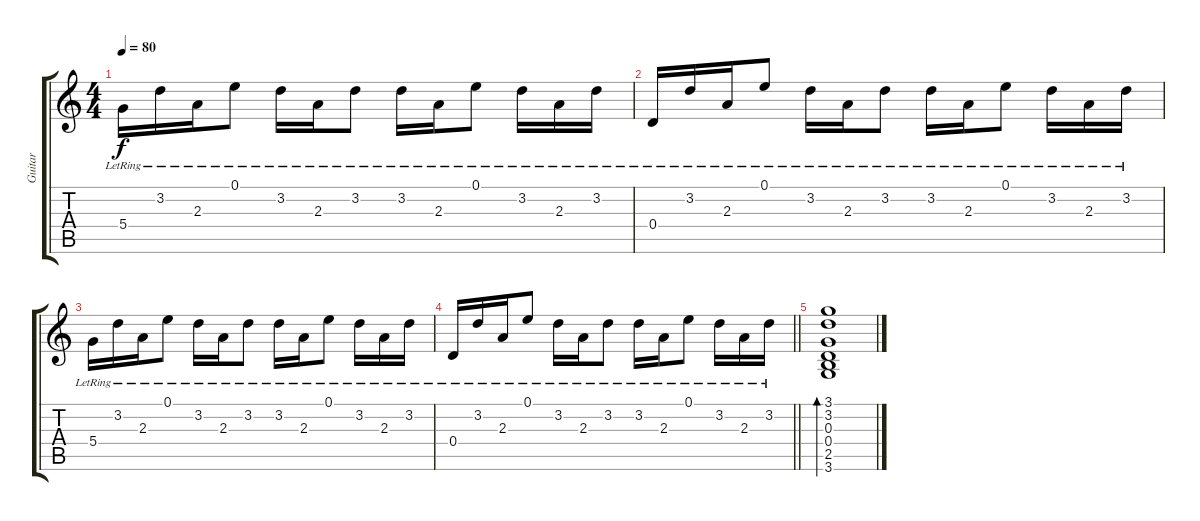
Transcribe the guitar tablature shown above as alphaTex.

\track ("Guitar" "Guitar") {instrument electricguitarclean}
\staff {score tabs}
\tuning (E4 B3 G3 D3 A2 E2) {hide}
\ts (4 4)
\tempo 80
\clef g2
\ks c
5.4{lr}.16{dy f} 3.2{lr}.16 2.3{lr}.16 0.1{lr}.8 3.2{lr}.16 2.3{lr}.16 3.2{lr}.8 3.2{lr}.16 2.3{lr}.16 0.1{lr}.8 3.2{lr}.16 2.3{lr}.16 3.2{lr}.16 |
0.4{lr}.16 3.2{lr}.16 2.3{lr}.16 0.1{lr}.8 3.2{lr}.16 2.3{lr}.16 3.2{lr}.8 3.2{lr}.16 2.3{lr}.16 0.1{lr}.8 3.2{lr}.16 2.3{lr}.16 3.2{lr}.16 |
5.4{lr}.16 3.2{lr}.16 2.3{lr}.16 0.1{lr}.8 3.2{lr}.16 2.3{lr}.16 3.2{lr}.8 3.2{lr}.16 2.3{lr}.16 0.1{lr}.8 3.2{lr}.16 2.3{lr}.16 3.2{lr}.16 |
\barLineRight lightlight
0.4{lr}.16 3.2{lr}.16 2.3{lr}.16 0.1{lr}.8 3.2{lr}.16 2.3{lr}.16 3.2{lr}.8 3.2{lr}.16 2.3{lr}.16 0.1{lr}.8 3.2{lr}.16 2.3{lr}.16 3.2{lr}.16 |
(3.1 3.2 0.3 0.4 2.5 3.6).1{bd 120}
